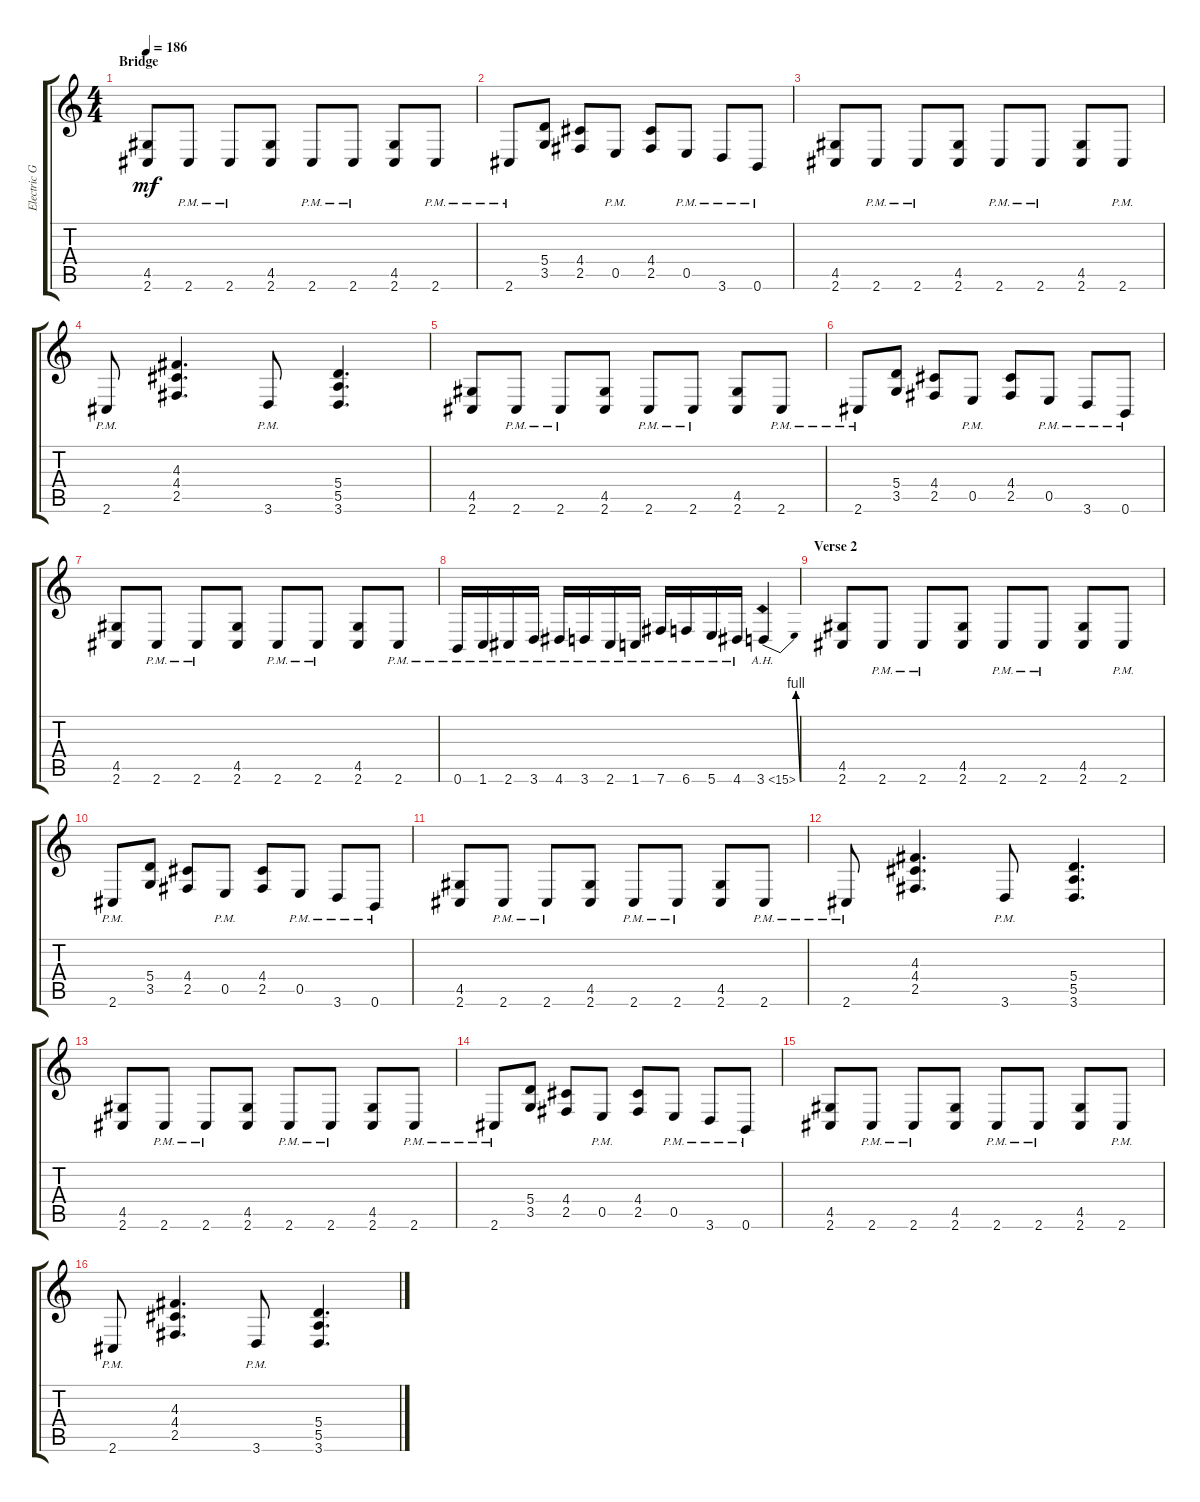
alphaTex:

\track ("Electric Guitar" "Electric G") {instrument distortionguitar}
\staff {score tabs}
\tuning (B3 Gb3 D3 A2 E2 B1) {hide}
\ts (4 4)
\section ("" "Bridge")
\tempo 186
\clef g2
\ks c
(4.5 2.6).8{dy mf} 2.6{pm}.8 2.6{pm}.8 (4.5 2.6).8 2.6{pm}.8 2.6{pm}.8 (4.5 2.6).8 2.6{pm}.8 |
2.6{pm}.8 (5.4 3.5).8 (4.4 2.5).8 0.5{pm}.8 (4.4 2.5).8 0.5{pm}.8 3.6{pm}.8 0.6{pm}.8 |
(4.5 2.6).8 2.6{pm}.8 2.6{pm}.8 (4.5 2.6).8 2.6{pm}.8 2.6{pm}.8 (4.5 2.6).8 2.6{pm}.8 |
2.6{pm}.8 (4.3 4.4 2.5).4{d} 3.6{pm}.8 (5.4 5.5 3.6).4{d} |
(4.5 2.6).8 2.6{pm}.8 2.6{pm}.8 (4.5 2.6).8 2.6{pm}.8 2.6{pm}.8 (4.5 2.6).8 2.6{pm}.8 |
2.6{pm}.8 (5.4 3.5).8 (4.4 2.5).8 0.5{pm}.8 (4.4 2.5).8 0.5{pm}.8 3.6{pm}.8 0.6{pm}.8 |
(4.5 2.6).8 2.6{pm}.8 2.6{pm}.8 (4.5 2.6).8 2.6{pm}.8 2.6{pm}.8 (4.5 2.6).8 2.6{pm}.8 |
0.6{pm}.16 1.6{pm}.16 2.6{pm}.16 3.6{pm}.16 4.6{pm}.16 3.6{pm}.16 2.6{pm}.16 1.6{pm}.16 7.6{pm}.16 6.6{pm}.16 5.6{pm}.16 4.6{pm}.16 3.6{be (bend 0 0 60 4) ah 12}.4 |
\section ("" "Verse 2")
(4.5 2.6).8 2.6{pm}.8 2.6{pm}.8 (4.5 2.6).8 2.6{pm}.8 2.6{pm}.8 (4.5 2.6).8 2.6{pm}.8 |
2.6{pm}.8 (5.4 3.5).8 (4.4 2.5).8 0.5{pm}.8 (4.4 2.5).8 0.5{pm}.8 3.6{pm}.8 0.6{pm}.8 |
(4.5 2.6).8 2.6{pm}.8 2.6{pm}.8 (4.5 2.6).8 2.6{pm}.8 2.6{pm}.8 (4.5 2.6).8 2.6{pm}.8 |
2.6{pm}.8 (4.3 4.4 2.5).4{d} 3.6{pm}.8 (5.4 5.5 3.6).4{d} |
(4.5 2.6).8 2.6{pm}.8 2.6{pm}.8 (4.5 2.6).8 2.6{pm}.8 2.6{pm}.8 (4.5 2.6).8 2.6{pm}.8 |
2.6{pm}.8 (5.4 3.5).8 (4.4 2.5).8 0.5{pm}.8 (4.4 2.5).8 0.5{pm}.8 3.6{pm}.8 0.6{pm}.8 |
(4.5 2.6).8 2.6{pm}.8 2.6{pm}.8 (4.5 2.6).8 2.6{pm}.8 2.6{pm}.8 (4.5 2.6).8 2.6{pm}.8 |
2.6{pm}.8 (4.3 4.4 2.5).4{d} 3.6{pm}.8 (5.4 5.5 3.6).4{d}
